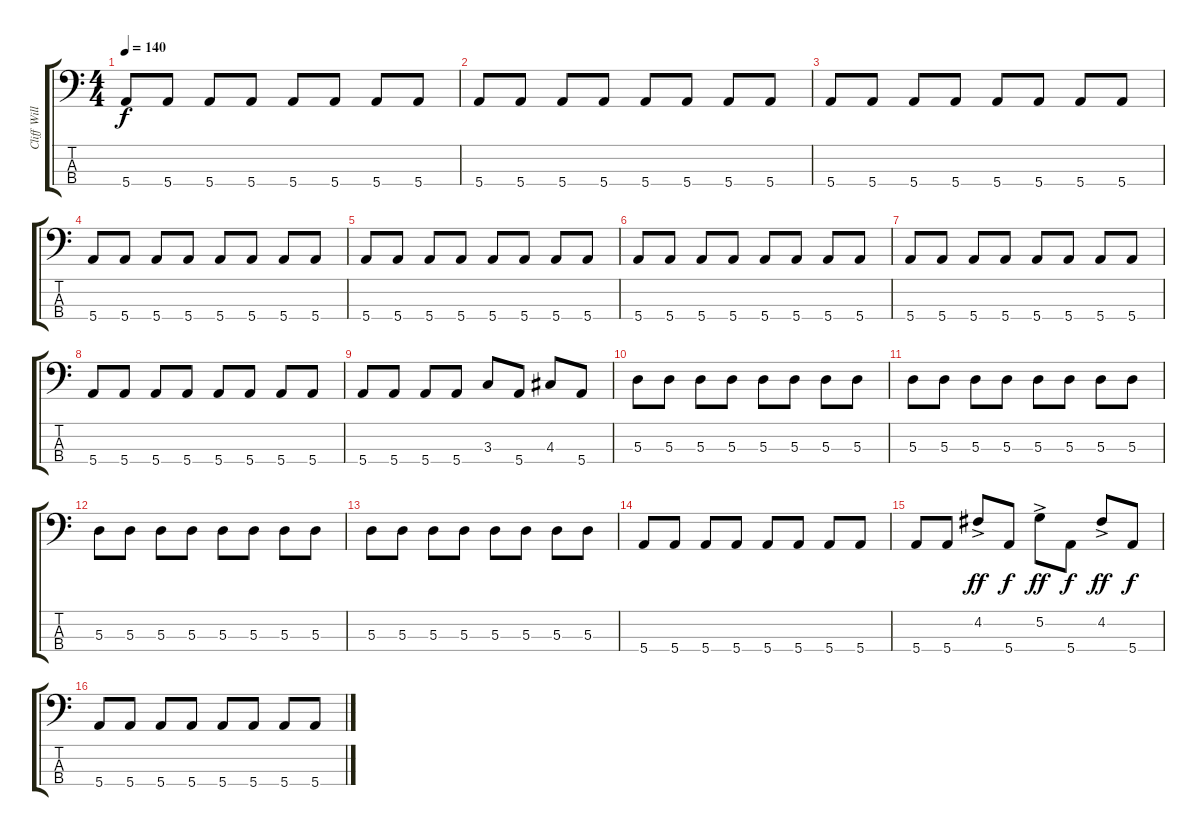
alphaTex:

\track ("Cliff Williams" "Cliff Will") {instrument electricbassfinger}
\staff {score tabs}
\tuning (G2 D2 A1 E1) {hide}
\ts (4 4)
\tempo 140
\clef f4
\ks c
5.4.8{dy f} 5.4.8 5.4.8 5.4.8 5.4.8 5.4.8 5.4.8 5.4.8 |
5.4.8 5.4.8 5.4.8 5.4.8 5.4.8 5.4.8 5.4.8 5.4.8 |
5.4.8 5.4.8 5.4.8 5.4.8 5.4.8 5.4.8 5.4.8 5.4.8 |
5.4.8 5.4.8 5.4.8 5.4.8 5.4.8 5.4.8 5.4.8 5.4.8 |
5.4.8 5.4.8 5.4.8 5.4.8 5.4.8 5.4.8 5.4.8 5.4.8 |
5.4.8 5.4.8 5.4.8 5.4.8 5.4.8 5.4.8 5.4.8 5.4.8 |
5.4.8 5.4.8 5.4.8 5.4.8 5.4.8 5.4.8 5.4.8 5.4.8 |
5.4.8 5.4.8 5.4.8 5.4.8 5.4.8 5.4.8 5.4.8 5.4.8 |
5.4.8 5.4.8 5.4.8 5.4.8 3.3.8 5.4.8 4.3.8 5.4.8 |
5.3.8 5.3.8 5.3.8 5.3.8 5.3.8 5.3.8 5.3.8 5.3.8 |
5.3.8 5.3.8 5.3.8 5.3.8 5.3.8 5.3.8 5.3.8 5.3.8 |
5.3.8 5.3.8 5.3.8 5.3.8 5.3.8 5.3.8 5.3.8 5.3.8 |
5.3.8 5.3.8 5.3.8 5.3.8 5.3.8 5.3.8 5.3.8 5.3.8 |
5.4.8 5.4.8 5.4.8 5.4.8 5.4.8 5.4.8 5.4.8 5.4.8 |
5.4.8 5.4.8 4.2{ac}.8{dy ff} 5.4.8{dy f} 5.2{ac}.8{dy ff} 5.4.8{dy f} 4.2{ac}.8{dy ff} 5.4.8{dy f} |
5.4.8 5.4.8 5.4.8 5.4.8 5.4.8 5.4.8 5.4.8 5.4.8
